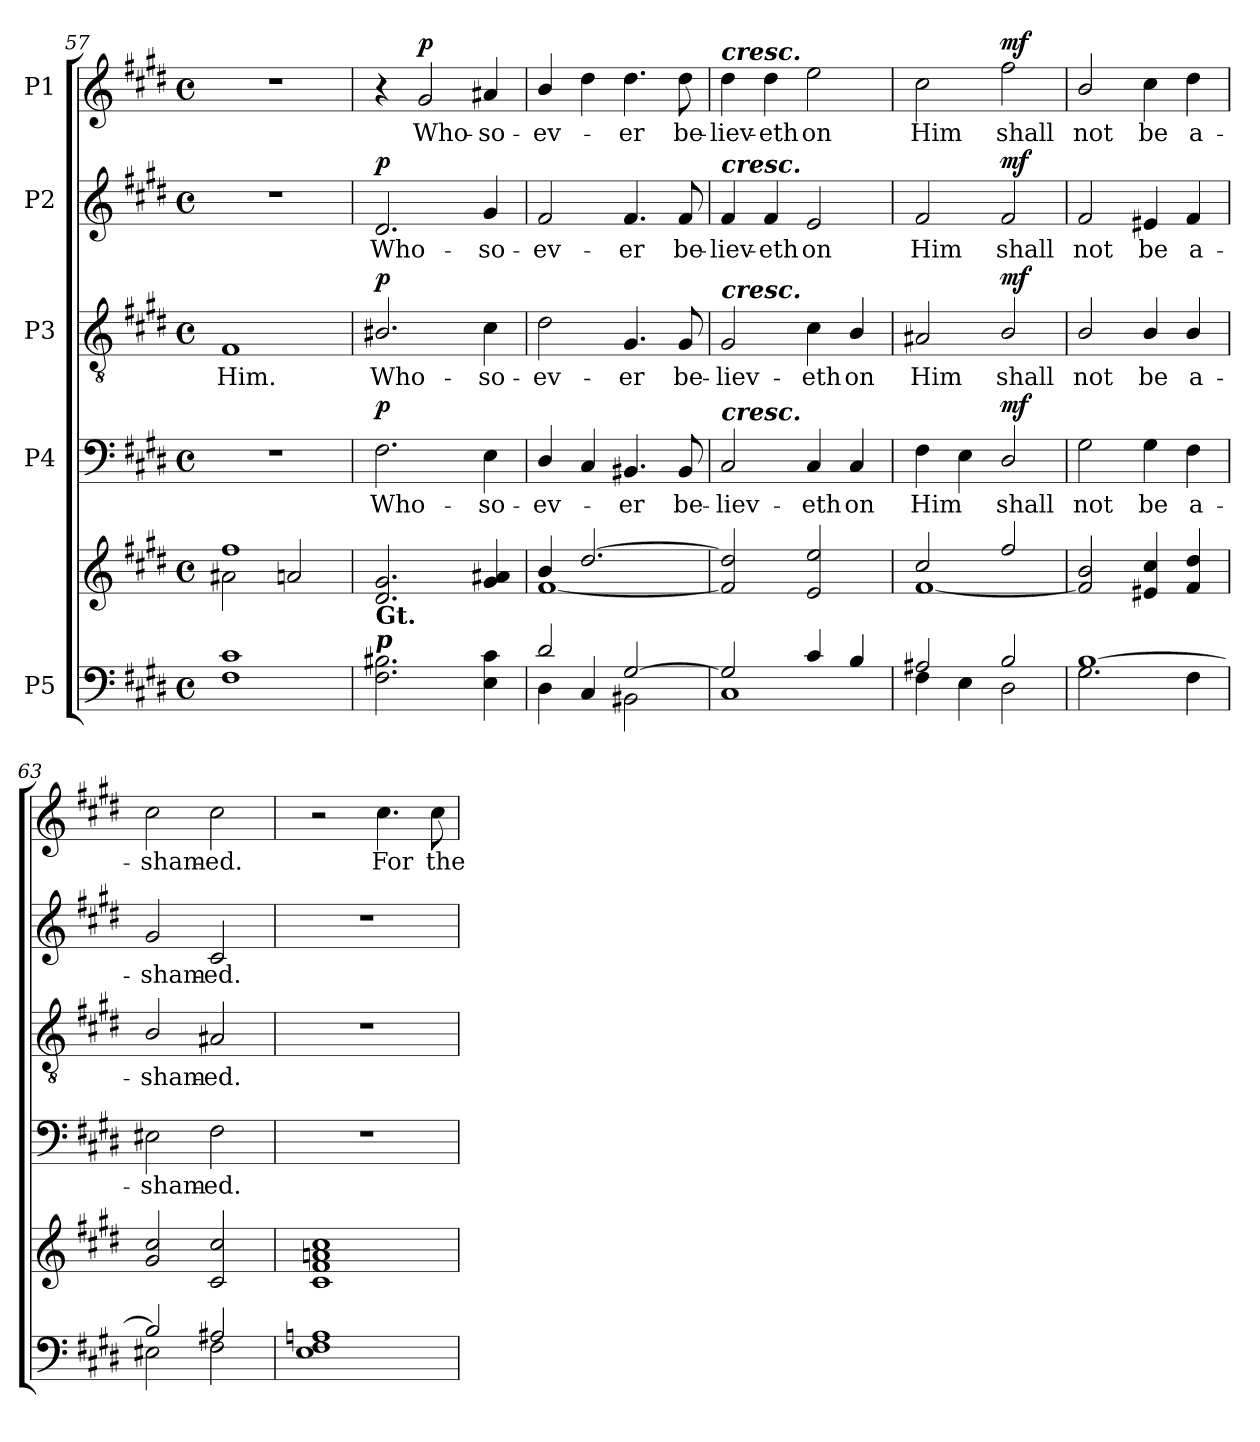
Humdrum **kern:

**kern	**kern	**kern	**text	**dynam	**kern	**text	**dynam	**kern	**text	**dynam	**kern	**text	**dynam
*part5	*part5	*part4	*part4	*part4	*part3	*part3	*part3	*part2	*part2	*part2	*part1	*part1	*part1
*staff6	*staff5	*staff4	*staff4	*staff4	*staff3	*staff3	*staff3	*staff2	*staff2	*staff2	*staff1	*staff1	*staff1
*I"P5	*	*I"P4	*	*	*I"P3	*	*	*I"P2	*	*	*I"P1	*	*
*clefF4	*clefG2	*clefF4	*	*	*clefGv2	*	*	*clefG2	*	*	*clefG2	*	*
*	*	*	*	*	*ITrd7c12	*	*	*	*	*	*	*	*
*k[f#c#g#d#]	*k[f#c#g#d#]	*k[f#c#g#d#]	*	*	*k[f#c#g#d#]	*	*	*k[f#c#g#d#]	*	*	*k[f#c#g#d#]	*	*
*E:	*E:	*E:	*	*	*E:	*	*	*E:	*	*	*E:	*	*
*M4/4	*M4/4	*M4/4	*	*	*M4/4	*	*	*M4/4	*	*	*M4/4	*	*
*met(c)	*met(c)	*met(c)	*	*	*met(c)	*	*	*met(c)	*	*	*met(c)	*	*
=57	=57	=57	=57	=57	=57	=57	=57	=57	=57	=57	=57	=57	=57
*	*^	*	*	*	*	*	*	*	*	*	*	*	*
!	!	!	!	!	!	!	!LO:LY:b:color=#000000	!	!	!	!	!	!	!
1F#i 1c#i	1ff#i	2a#Xi\	1r	.	.	1FF#i	Him.	.	1r	.	.	1r	.	.
.	.	2ani/	.	.	.	.	.	.	.	.	.	.	.	.
*	*v	*v	*	*	*	*	*	*	*	*	*	*	*	*
=58	=58	=58	=58	=58	=58	=58	=58	=58	=58	=58	=58	=58	=58
*	*^	*	*	*	*	*	*	*	*	*	*	*	*
!	!	!	!	!LO:LY:b:color=#000000	!	!	!	!	!	!	!	!	!	!
*	*v	*v	*	*	*	*	*	*	*	*	*	*	*	*
*	*^	*	*	*	*	*	*	*	*	*	*	*	*
!	!	!	!	!	!	!	!LO:LY:b:color=#000000	!	!	!	!	!	!	!
*	*v	*v	*	*	*	*	*	*	*	*	*	*	*	*
*	*^	*	*	*	*	*	*	*	*	*	*	*	*
!LO:TX:a:Bi:t=p	!	!	!	!	!	!	!	!	!	!	!	!	!	!
!LO:TX:B:t=Gt.	!	!	!	!	!	!	!	!	!	!	!	!	!	!
!	!	!	!	!	!	!	!	!	!	!LO:LY:b:color=#000000	!	!	!	!
*	*v	*v	*	*	*	*	*	*	*	*	*	*	*	*
2.F#i\ 2.B#Xi	2.d#i/ 2.g#i	2.F#i\	Who-	p	2.BB#Xi/	Who-	p	2.d#i/	Who-	p	4r	.	.
!	!	!	!	!	!	!	!	!	!	!	!	!LO:LY:b:color=#000000	!
.	.	.	.	.	.	.	.	.	.	.	2g#i/	Who-	p
!	!	!	!LO:LY:b:color=#000000	!	!	!	!	!	!	!	!	!	!
!	!	!	!	!	!	!LO:LY:b:color=#000000	!	!	!	!	!	!	!
!	!	!	!	!	!	!	!	!	!LO:LY:b:color=#000000	!	!	!	!
!	!	!	!	!	!	!	!	!	!	!	!	!LO:LY:b:color=#000000	!
4Ei\ 4c#i	4g#i/ 4a#Xi	4Ei\	-so-	.	4C#i\	-so-	.	4g#i/	-so-	.	4a#Xi/	-so-	.
=59	=59	=59	=59	=59	=59	=59	=59	=59	=59	=59	=59	=59	=59
*^	*^	*	*	*	*	*	*	*	*	*	*	*	*
!	!	!	!	!	!LO:LY:b:color=#000000	!	!	!	!	!	!	!	!	!	!
!	!	!	!	!	!	!	!	!LO:LY:b:color=#000000	!	!	!	!	!	!	!
!	!	!	!	!	!	!	!	!	!	!	!LO:LY:b:color=#000000	!	!	!	!
!	!	!	!	!	!	!	!	!	!	!	!	!	!	!LO:LY:b:color=#000000	!
2d#i/	4D#i\	4bi/	[1f#i	4D#i/	-ev-	.	2D#i\	-ev-	.	2f#i/	-ev-	.	4bi/	-ev-	.
.	4C#i/	[2.dd#i/	.	4C#i/	.	.	.	.	.	.	.	.	4dd#i\	.	.
!	!	!	!	!	!LO:LY:b:color=#000000	!	!	!	!	!	!	!	!	!	!
!	!	!	!	!	!	!	!	!LO:LY:b:color=#000000	!	!	!	!	!	!	!
!	!	!	!	!	!	!	!	!	!	!	!LO:LY:b:color=#000000	!	!	!	!
!	!	!	!	!	!	!	!	!	!	!	!	!	!	!LO:LY:b:color=#000000	!
[2G#i/	2BB#Xi\	.	.	4.BB#Xi/	-er	.	4.GG#i/	-er	.	4.f#i/	-er	.	4.dd#i\	-er	.
!	!	!	!	!	!LO:LY:b:color=#000000	!	!	!	!	!	!	!	!	!	!
!	!	!	!	!	!	!	!	!LO:LY:b:color=#000000	!	!	!	!	!	!	!
!	!	!	!	!	!	!	!	!	!	!	!LO:LY:b:color=#000000	!	!	!	!
!	!	!	!	!	!	!	!	!	!	!	!	!	!	!LO:LY:b:color=#000000	!
.	.	.	.	8BB#i/	be-	.	8GG#i/	be-	.	8f#i/	be-	.	8dd#i\	be-	.
*	*	*v	*v	*	*	*	*	*	*	*	*	*	*	*	*
=60	=60	=60	=60	=60	=60	=60	=60	=60	=60	=60	=60	=60	=60	=60
!	!	!	!	!LO:LY:b:color=#000000	!	!	!	!	!	!	!	!	!	!
!	!	!	!	!	!	!	!LO:LY:b:color=#000000	!	!	!	!	!	!	!
!	!	!	!	!	!	!	!	!	!	!LO:LY:b:color=#000000	!	!	!	!
!	!	!	!	!	!	!	!	!	!	!	!	!LO:TX:a:Bi:t=cresc.	!	!
!	!	!	!	!	!	!	!	!	!LO:TX:a:Bi:t=cresc.	!	!	!	!	!
!	!	!	!	!	!	!LO:TX:a:Bi:t=cresc.	!	!	!	!	!	!	!	!
!	!	!	!LO:TX:a:Bi:t=cresc.	!	!	!	!	!	!	!	!	!	!	!
!	!	!	!	!	!	!	!	!	!	!	!	!	!LO:LY:b:color=#000000	!
2G#i/]	1C#i	2f#i/] 2dd#i]	2C#i/	-liev-	.	2GG#i/	-liev-	.	4f#i/	-liev-	.	4dd#i\	-liev-	.
!	!	!	!	!	!	!	!	!	!	!LO:LY:b:color=#000000	!	!	!	!
!	!	!	!	!	!	!	!	!	!	!	!	!	!LO:LY:b:color=#000000	!
.	.	.	.	.	.	.	.	.	4f#i/	-eth	.	4dd#i\	-eth	.
!	!	!	!	!LO:LY:b:color=#000000	!	!	!	!	!	!	!	!	!	!
!	!	!	!	!	!	!	!LO:LY:b:color=#000000	!	!	!	!	!	!	!
!	!	!	!	!	!	!	!	!	!	!LO:LY:b:color=#000000	!	!	!	!
!	!	!	!	!	!	!	!	!	!	!	!	!	!LO:LY:b:color=#000000	!
4c#i/	.	2ei/ 2eei	4C#i/	-eth	.	4C#i\	-eth	.	2ei/	on	.	2eei\	on	.
!	!	!	!	!LO:LY:b:color=#000000	!	!	!	!	!	!	!	!	!	!
!	!	!	!	!	!	!	!LO:LY:b:color=#000000	!	!	!	!	!	!	!
4Bi/	.	.	4C#i/	on	.	4BBi/	on	.	.	.	.	.	.	.
=61	=61	=61	=61	=61	=61	=61	=61	=61	=61	=61	=61	=61	=61	=61
*	*	*^	*	*	*	*	*	*	*	*	*	*	*	*
!	!	!	!	!	!LO:LY:b:color=#000000	!	!	!	!	!	!	!	!	!	!
!	!	!	!	!	!	!	!	!LO:LY:b:color=#000000	!	!	!	!	!	!	!
!	!	!	!	!	!	!	!	!	!	!	!LO:LY:b:color=#000000	!	!	!	!
!	!	!	!	!	!	!	!	!	!	!	!	!	!	!LO:LY:b:color=#000000	!
2A#Xi/	4F#i\	2cc#i/	[1f#i	4F#i\	Him	.	2AA#Xi/	Him	.	2f#i/	Him	.	2cc#i\	Him	.
.	4Ei\	.	.	4Ei\	.	.	.	.	.	.	.	.	.	.	.
!	!	!	!	!	!LO:LY:b:color=#000000	!	!	!	!	!	!	!	!	!	!
!	!	!	!	!	!	!	!	!LO:LY:b:color=#000000	!	!	!	!	!	!	!
!	!	!	!	!	!	!	!	!	!	!	!LO:LY:b:color=#000000	!	!	!	!
!	!	!	!	!	!	!	!	!	!	!	!	!	!	!LO:LY:b:color=#000000	!
2Bi/	2D#i\	2ff#i/	.	2D#i/	shall	mf	2BBi/	shall	mf	2f#i/	shall	mf	2ff#i\	shall	mf
*	*	*v	*v	*	*	*	*	*	*	*	*	*	*	*	*
!!LO:PB:g=z
=62	=62	=62	=62	=62	=62	=62	=62	=62	=62	=62	=62	=62	=62	=62
!	!	!	!	!LO:LY:b:color=#000000	!	!	!	!	!	!	!	!	!	!
!	!	!	!	!	!	!	!LO:LY:b:color=#000000	!	!	!	!	!	!	!
!	!	!	!	!	!	!	!	!	!	!LO:LY:b:color=#000000	!	!	!	!
!	!	!	!	!	!	!	!	!	!	!	!	!	!LO:LY:b:color=#000000	!
[1Bi	2.G#i\	2f#i/] 2bi	2G#i\	not	.	2BBi/	not	.	2f#i/	not	.	2bi/	not	.
!	!	!	!	!LO:LY:b:color=#000000	!	!	!	!	!	!	!	!	!	!
!	!	!	!	!	!	!	!LO:LY:b:color=#000000	!	!	!	!	!	!	!
!	!	!	!	!	!	!	!	!	!	!LO:LY:b:color=#000000	!	!	!	!
!	!	!	!	!	!	!	!	!	!	!	!	!	!LO:LY:b:color=#000000	!
.	.	4e#Xi/ 4cc#i	4G#i\	be	.	4BBi/	be	.	4e#Xi/	be	.	4cc#i\	be	.
!	!	!	!	!LO:LY:b:color=#000000	!	!	!	!	!	!	!	!	!	!
!	!	!	!	!	!	!	!LO:LY:b:color=#000000	!	!	!	!	!	!	!
!	!	!	!	!	!	!	!	!	!	!LO:LY:b:color=#000000	!	!	!	!
!	!	!	!	!	!	!	!	!	!	!	!	!	!LO:LY:b:color=#000000	!
.	4F#i\	4f#i/ 4dd#i	4F#i\	a-	.	4BBi/	a-	.	4f#i/	a-	.	4dd#i\	a-	.
=63	=63	=63	=63	=63	=63	=63	=63	=63	=63	=63	=63	=63	=63	=63
!	!	!	!	!LO:LY:b:color=#000000	!	!	!	!	!	!	!	!	!	!
!	!	!	!	!	!	!	!LO:LY:b:color=#000000	!	!	!	!	!	!	!
!	!	!	!	!	!	!	!	!	!	!LO:LY:b:color=#000000	!	!	!	!
!	!	!	!	!	!	!	!	!	!	!	!	!	!LO:LY:b:color=#000000	!
2Bi/]	2E#Xi\	2g#i/ 2cc#i	2E#Xi\	-sham-	.	2BBi/	-sham-	.	2g#i/	-sham-	.	2cc#i\	-sham-	.
!	!	!	!	!LO:LY:b:color=#000000	!	!	!	!	!	!	!	!	!	!
!	!	!	!	!	!	!	!LO:LY:b:color=#000000	!	!	!	!	!	!	!
!	!	!	!	!	!	!	!	!	!	!LO:LY:b:color=#000000	!	!	!	!
!	!	!	!	!	!	!	!	!	!	!	!	!	!LO:LY:b:color=#000000	!
2A#Xi/	2F#i\	2c#i/ 2cc#i	2F#i\	-ed.	.	2AA#Xi/	-ed.	.	2c#i/	-ed.	.	2cc#i\	-ed.	.
=64	=64	=64	=64	=64	=64	=64	=64	=64	=64	=64	=64	=64	=64	=64
!LO:TX:a:Bi:t=mf	!	!	!	!	!	!	!	!	!	!	!	!	!	!
!LO:TX:B:t=Sw.	!	!	!	!	!	!	!	!	!	!	!	!	!	!
*v	*v	*	*	*	*	*	*	*	*	*	*	*	*	*
1Ei 1F#i 1Ani	1c#i 1f#i 1ani 1cc#i	1r	.	.	1r	.	.	1r	.	.	2r	.	.
!	!	!	!	!	!	!	!	!	!	!	!	!LO:LY:b:color=#000000	!
.	.	.	.	.	.	.	.	.	.	.	4.cc#i\	For	.
!	!	!	!	!	!	!	!	!	!	!	!	!LO:LY:b:color=#000000	!
.	.	.	.	.	.	.	.	.	.	.	8cc#i\	the	.
=	=	=	=	=	=	=	=	=	=	=	=	=	=
*-	*-	*-	*-	*-	*-	*-	*-	*-	*-	*-	*-	*-	*-
